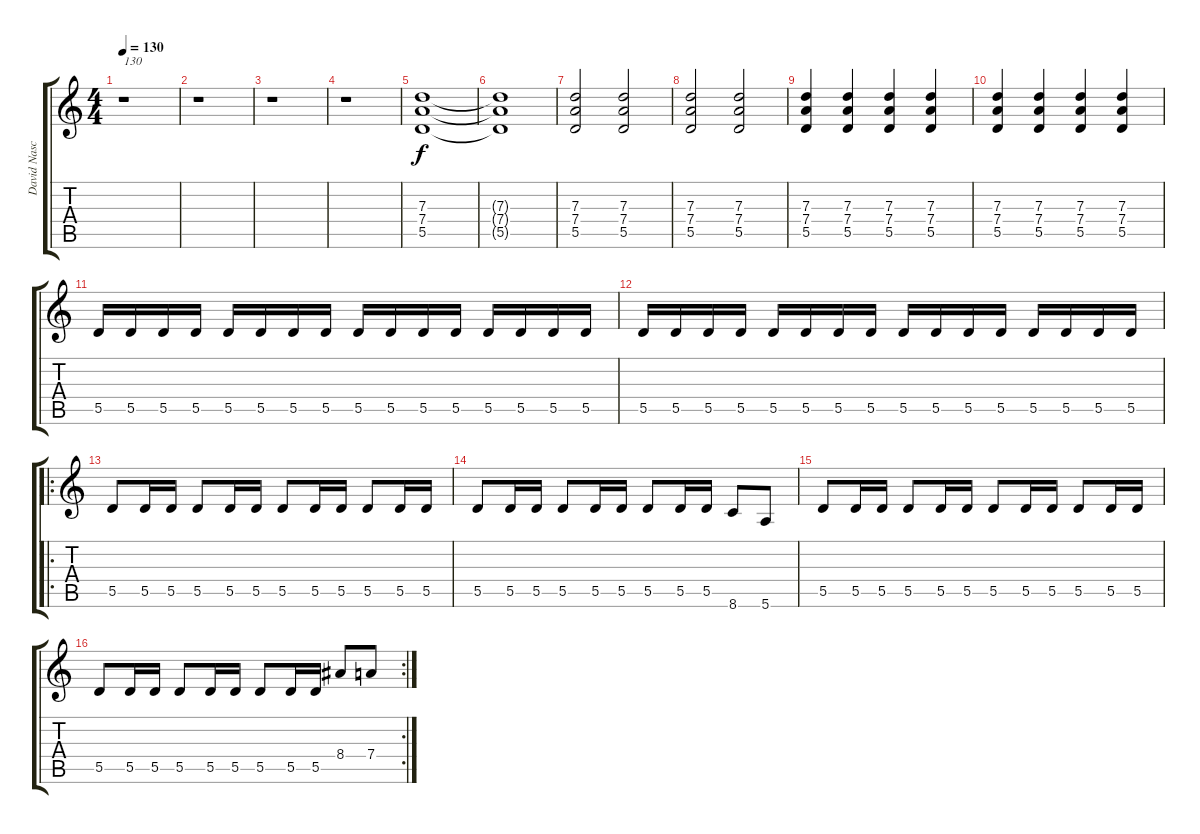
\track ("David Nascimento" "David Nasc") {instrument distortionguitar}
\staff {score tabs}
\tuning (E4 B3 G3 D3 A2 E2) {hide}
\ts (4 4)
\tempo 130
\clef g2
\ks c
r.1{txt "130" dy f instrument distortionguitar} |
r.1 |
r.1 |
r.1 |
(7.3 7.4 5.5).1 |
(7.3{t} 7.4{t} 5.5{t}).1 |
(7.3 7.4 5.5).2 (7.3 7.4 5.5).2 |
(7.3 7.4 5.5).2 (7.3 7.4 5.5).2 |
(7.3 7.4 5.5).4 (7.3 7.4 5.5).4 (7.3 7.4 5.5).4 (7.3 7.4 5.5).4 |
(7.3 7.4 5.5).4 (7.3 7.4 5.5).4 (7.3 7.4 5.5).4 (7.3 7.4 5.5).4 |
5.5.16 5.5.16 5.5.16 5.5.16 5.5.16 5.5.16 5.5.16 5.5.16 5.5.16 5.5.16 5.5.16 5.5.16 5.5.16 5.5.16 5.5.16 5.5.16 |
5.5.16 5.5.16 5.5.16 5.5.16 5.5.16 5.5.16 5.5.16 5.5.16 5.5.16 5.5.16 5.5.16 5.5.16 5.5.16 5.5.16 5.5.16 5.5.16 |
\ro
5.5.8 5.5.16 5.5.16 5.5.8 5.5.16 5.5.16 5.5.8 5.5.16 5.5.16 5.5.8 5.5.16 5.5.16 |
5.5.8 5.5.16 5.5.16 5.5.8 5.5.16 5.5.16 5.5.8 5.5.16 5.5.16 8.6.8 5.6.8 |
5.5.8 5.5.16 5.5.16 5.5.8 5.5.16 5.5.16 5.5.8 5.5.16 5.5.16 5.5.8 5.5.16 5.5.16 |
\rc 2
5.5.8 5.5.16 5.5.16 5.5.8 5.5.16 5.5.16 5.5.8 5.5.16 5.5.16 8.4.8 7.4.8
